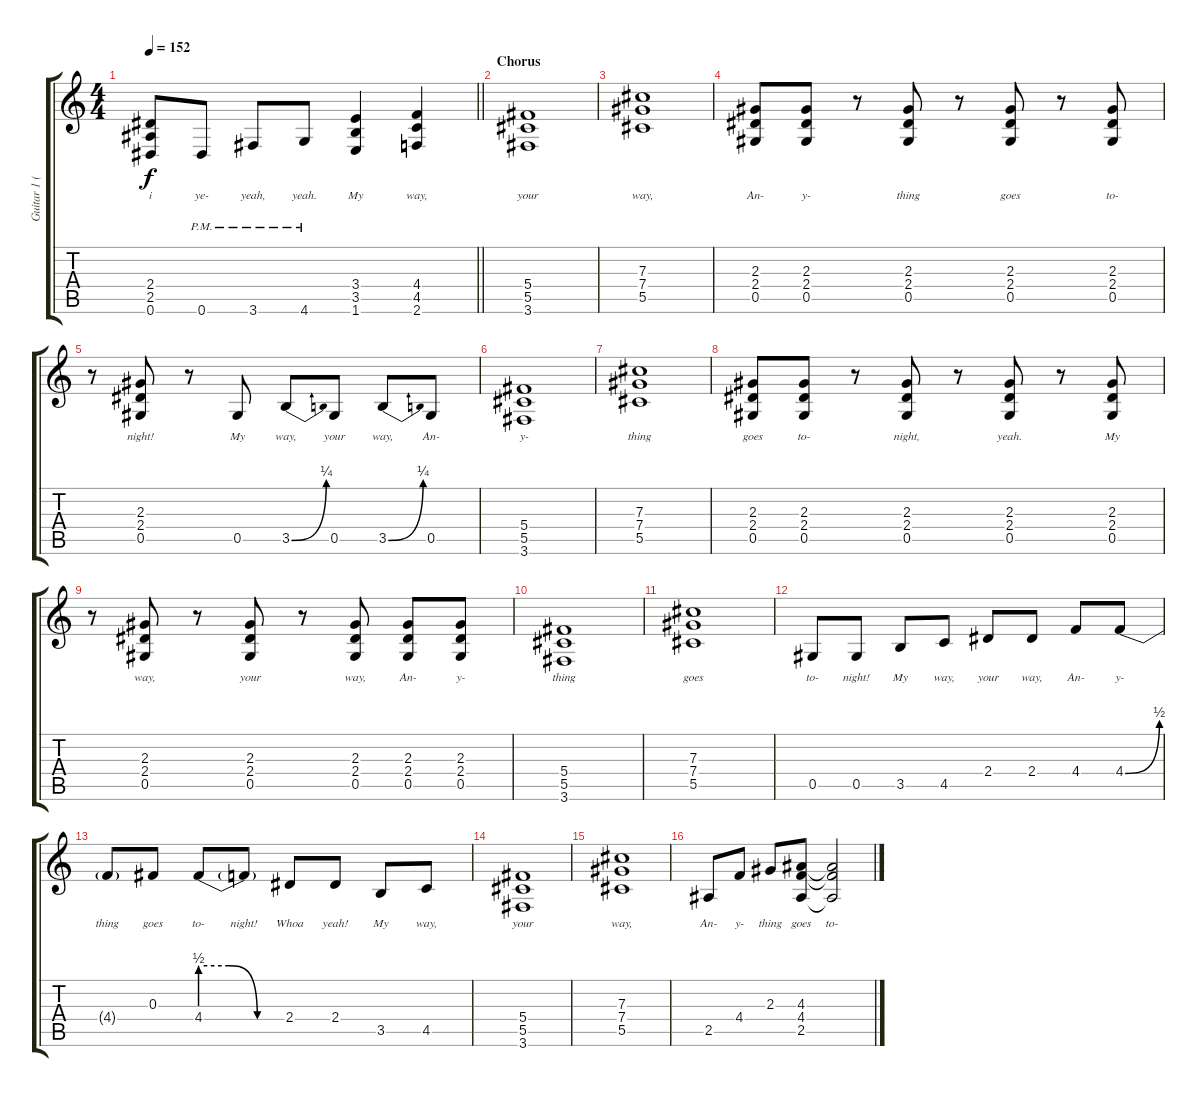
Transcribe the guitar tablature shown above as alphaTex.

\track ("Guitar 1 (Slash)" "Guitar 1 (") {instrument overdrivenguitar}
\staff {score tabs}
\tuning (Eb4 Bb3 Gb3 Db3 Ab2 Eb2) {hide}
\ts (4 4)
\tempo 152
\clef g2
\barLineRight lightlight
\ks c
(2.4{t} 2.5{t} 0.6{t}).8{lyrics (0 "i") lyrics (1 "") lyrics (2 "") lyrics (3 "") lyrics (4 "") dy f} 0.6{pm}.8{lyrics (0 "ye-") lyrics (1 "") lyrics (2 "") lyrics (3 "") lyrics (4 "")} 3.6{pm}.8{lyrics (0 "yeah,") lyrics (1 "") lyrics (2 "") lyrics (3 "") lyrics (4 "")} 4.6{pm}.8{lyrics (0 "yeah.") lyrics (1 "") lyrics (2 "") lyrics (3 "") lyrics (4 "")} (3.4 3.5 1.6).4{lyrics (0 "My") lyrics (1 "") lyrics (2 "") lyrics (3 "") lyrics (4 "")} (4.4 4.5 2.6).4{lyrics (0 "way,") lyrics (1 "") lyrics (2 "") lyrics (3 "") lyrics (4 "")} |
\section ("" "Chorus")
(5.4 5.5 3.6).1{lyrics (0 "your") lyrics (1 "") lyrics (2 "") lyrics (3 "") lyrics (4 "")} |
(7.3 7.4 5.5).1{lyrics (0 "way,") lyrics (1 "") lyrics (2 "") lyrics (3 "") lyrics (4 "")} |
(2.3 2.4 0.5).8{lyrics (0 "An-") lyrics (1 "") lyrics (2 "") lyrics (3 "") lyrics (4 "")} (2.3 2.4 0.5).8{lyrics (0 "y-") lyrics (1 "") lyrics (2 "") lyrics (3 "") lyrics (4 "")} r.8 (2.3 2.4 0.5).8{lyrics (0 "thing") lyrics (1 "") lyrics (2 "") lyrics (3 "") lyrics (4 "")} r.8 (2.3 2.4 0.5).8{lyrics (0 "goes") lyrics (1 "") lyrics (2 "") lyrics (3 "") lyrics (4 "")} r.8 (2.3 2.4 0.5).8{lyrics (0 "to-") lyrics (1 "") lyrics (2 "") lyrics (3 "") lyrics (4 "")} |
r.8 (2.3 2.4 0.5).8{lyrics (0 "night!") lyrics (1 "") lyrics (2 "") lyrics (3 "") lyrics (4 "")} r.8 0.5.8{lyrics (0 "My") lyrics (1 "") lyrics (2 "") lyrics (3 "") lyrics (4 "")} 3.5{be (bend 0 0 60 1)}.8{lyrics (0 "way,") lyrics (1 "") lyrics (2 "") lyrics (3 "") lyrics (4 "")} 0.5.8{lyrics (0 "your") lyrics (1 "") lyrics (2 "") lyrics (3 "") lyrics (4 "")} 3.5{be (bend 0 0 60 1)}.8{lyrics (0 "way,") lyrics (1 "") lyrics (2 "") lyrics (3 "") lyrics (4 "")} 0.5.8{lyrics (0 "An-") lyrics (1 "") lyrics (2 "") lyrics (3 "") lyrics (4 "")} |
(5.4 5.5 3.6).1{lyrics (0 "y-") lyrics (1 "") lyrics (2 "") lyrics (3 "") lyrics (4 "")} |
(7.3 7.4 5.5).1{lyrics (0 "thing") lyrics (1 "") lyrics (2 "") lyrics (3 "") lyrics (4 "")} |
(2.3 2.4 0.5).8{lyrics (0 "goes") lyrics (1 "") lyrics (2 "") lyrics (3 "") lyrics (4 "")} (2.3 2.4 0.5).8{lyrics (0 "to-") lyrics (1 "") lyrics (2 "") lyrics (3 "") lyrics (4 "")} r.8 (2.3 2.4 0.5).8{lyrics (0 "night,") lyrics (1 "") lyrics (2 "") lyrics (3 "") lyrics (4 "")} r.8 (2.3 2.4 0.5).8{lyrics (0 "yeah.") lyrics (1 "") lyrics (2 "") lyrics (3 "") lyrics (4 "")} r.8 (2.3 2.4 0.5).8{lyrics (0 "My") lyrics (1 "") lyrics (2 "") lyrics (3 "") lyrics (4 "")} |
r.8 (2.3 2.4 0.5).8{lyrics (0 "way,") lyrics (1 "") lyrics (2 "") lyrics (3 "") lyrics (4 "")} r.8 (2.3 2.4 0.5).8{lyrics (0 "your") lyrics (1 "") lyrics (2 "") lyrics (3 "") lyrics (4 "")} r.8 (2.3 2.4 0.5).8{lyrics (0 "way,") lyrics (1 "") lyrics (2 "") lyrics (3 "") lyrics (4 "")} (2.3 2.4 0.5).8{lyrics (0 "An-") lyrics (1 "") lyrics (2 "") lyrics (3 "") lyrics (4 "")} (2.3 2.4 0.5).8{lyrics (0 "y-") lyrics (1 "") lyrics (2 "") lyrics (3 "") lyrics (4 "")} |
(5.4 5.5 3.6).1{lyrics (0 "thing") lyrics (1 "") lyrics (2 "") lyrics (3 "") lyrics (4 "")} |
(7.3 7.4 5.5).1{lyrics (0 "goes") lyrics (1 "") lyrics (2 "") lyrics (3 "") lyrics (4 "")} |
0.5.8{lyrics (0 "to-") lyrics (1 "") lyrics (2 "") lyrics (3 "") lyrics (4 "")} 0.5.8{lyrics (0 "night!") lyrics (1 "") lyrics (2 "") lyrics (3 "") lyrics (4 "")} 3.5.8{lyrics (0 "My") lyrics (1 "") lyrics (2 "") lyrics (3 "") lyrics (4 "")} 4.5.8{lyrics (0 "way,") lyrics (1 "") lyrics (2 "") lyrics (3 "") lyrics (4 "")} 2.4.8{lyrics (0 "your") lyrics (1 "") lyrics (2 "") lyrics (3 "") lyrics (4 "")} 2.4.8{lyrics (0 "way,") lyrics (1 "") lyrics (2 "") lyrics (3 "") lyrics (4 "")} 4.4.8{lyrics (0 "An-") lyrics (1 "") lyrics (2 "") lyrics (3 "") lyrics (4 "")} 4.4{be (bend 0 0 60 2)}.8{lyrics (0 "y-") lyrics (1 "") lyrics (2 "") lyrics (3 "") lyrics (4 "")} |
4.4{t}.8{lyrics (0 "thing") lyrics (1 "") lyrics (2 "") lyrics (3 "") lyrics (4 "")} 0.3.8{lyrics (0 "goes") lyrics (1 "") lyrics (2 "") lyrics (3 "") lyrics (4 "")} 4.4{be (custom 0 2 20 2 40 0 60 0)}.8{lyrics (0 "to-") lyrics (1 "") lyrics (2 "") lyrics (3 "") lyrics (4 "")} 4.4{t}.8{lyrics (0 "night!") lyrics (1 "") lyrics (2 "") lyrics (3 "") lyrics (4 "")} 2.4.8{lyrics (0 "Whoa") lyrics (1 "") lyrics (2 "") lyrics (3 "") lyrics (4 "")} 2.4.8{lyrics (0 "yeah!") lyrics (1 "") lyrics (2 "") lyrics (3 "") lyrics (4 "")} 3.5.8{lyrics (0 "My") lyrics (1 "") lyrics (2 "") lyrics (3 "") lyrics (4 "")} 4.5.8{lyrics (0 "way,") lyrics (1 "") lyrics (2 "") lyrics (3 "") lyrics (4 "")} |
(5.4 5.5 3.6).1{lyrics (0 "your") lyrics (1 "") lyrics (2 "") lyrics (3 "") lyrics (4 "")} |
(7.3 7.4 5.5).1{lyrics (0 "way,") lyrics (1 "") lyrics (2 "") lyrics (3 "") lyrics (4 "")} |
2.5.8{lyrics (0 "An-") lyrics (1 "") lyrics (2 "") lyrics (3 "") lyrics (4 "")} 4.4.8{lyrics (0 "y-") lyrics (1 "") lyrics (2 "") lyrics (3 "") lyrics (4 "")} 2.3.8{lyrics (0 "thing") lyrics (1 "") lyrics (2 "") lyrics (3 "") lyrics (4 "")} (4.3 4.4 2.5).8{lyrics (0 "goes") lyrics (1 "") lyrics (2 "") lyrics (3 "") lyrics (4 "")} (4.3{t} 4.4{t} 2.5{t}).2{lyrics (0 "to-") lyrics (1 "") lyrics (2 "") lyrics (3 "") lyrics (4 "")}
